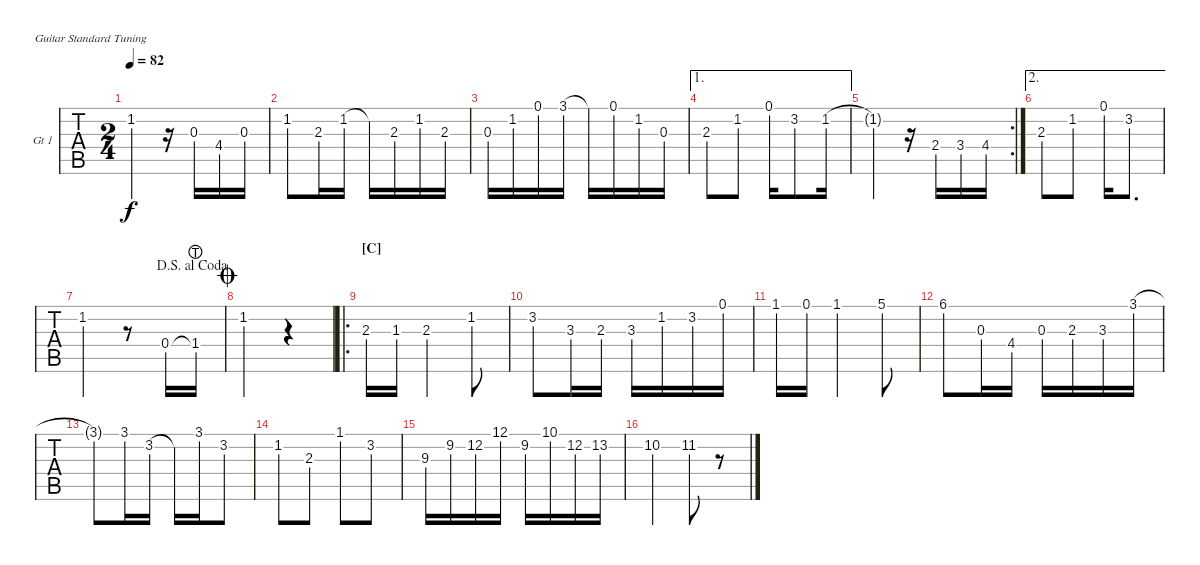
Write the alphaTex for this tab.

\defaultSystemsLayout 4
\bracketExtendMode nobrackets
\firstSystemTrackNameOrientation horizontal
\otherSystemsTrackNameOrientation horizontal
\chordDiagramsInScore
\track ("Guitar 1" "Gt 1") {instrument acousticguitarsteel}
\staff {tabs}
\tuning (E4 B3 G3 D3 A2 E2)
\ts (2 4)
\tempo 82
\clef g2
\scale
0.333333
\ks c
1.2.4{dy f} r.16 0.3.16 4.4.16 0.3.16 |
\scale
0.333333 1.2.8 2.3.16 1.2.16 1.2{t}.16 2.3.16 1.2.16 2.3.16 |
\scale
0.333333 0.3.16 1.2.16 0.1.16 3.1.16 3.1{t}.16 0.1.16 1.2.16 0.3.16 |
\ae 1
\scale
0.333333 2.3.8 1.2.8 0.1.16 3.2.8 1.2.16 |
\rc 2
\scale
0.354167 1.2{t}.4 r.16 2.4.16 3.4.16 4.4.16 |
\ae 2
\scale
0.322917 2.3.8 1.2.8 0.1.16 3.2.8{d} |
\jump dalsegnoalcoda
\scale
0.322917 1.2.4 r.8 0.4.16 1.4{lht}.16 |
\jump coda
\scale
0.29108 1.2.4 r.4 |
\ro
\section ("C" "")
\scale
0.41784
\ks f
2.3.16 1.3.16 2.3.4 1.2.8 |
\scale
0.29108 3.2.8 3.3.16 2.3.16 3.3.16 1.2.16 3.2.16 0.1.16 |
\scale
0.333333 1.1.16 0.1.16 1.1.4 5.1.8 |
\scale
0.333333 6.1.8 0.3.16 4.4.16 0.3.16 2.3.16 3.3.16 3.1.16 |
\scale
0.333333 3.1{t}.8 3.1.16 3.2.16 3.2{t}.16 3.1.16 3.2.8 |
\scale
0.333333 1.2.8 2.3.8 1.1.8 3.2.8 |
\scale
0.333333 9.3.16 9.2.16 12.2.16 12.1.16 9.2.16 10.1.16 12.2.16 13.2.16 |
\scale
0.333333 10.2.4 11.2.8 r.8
